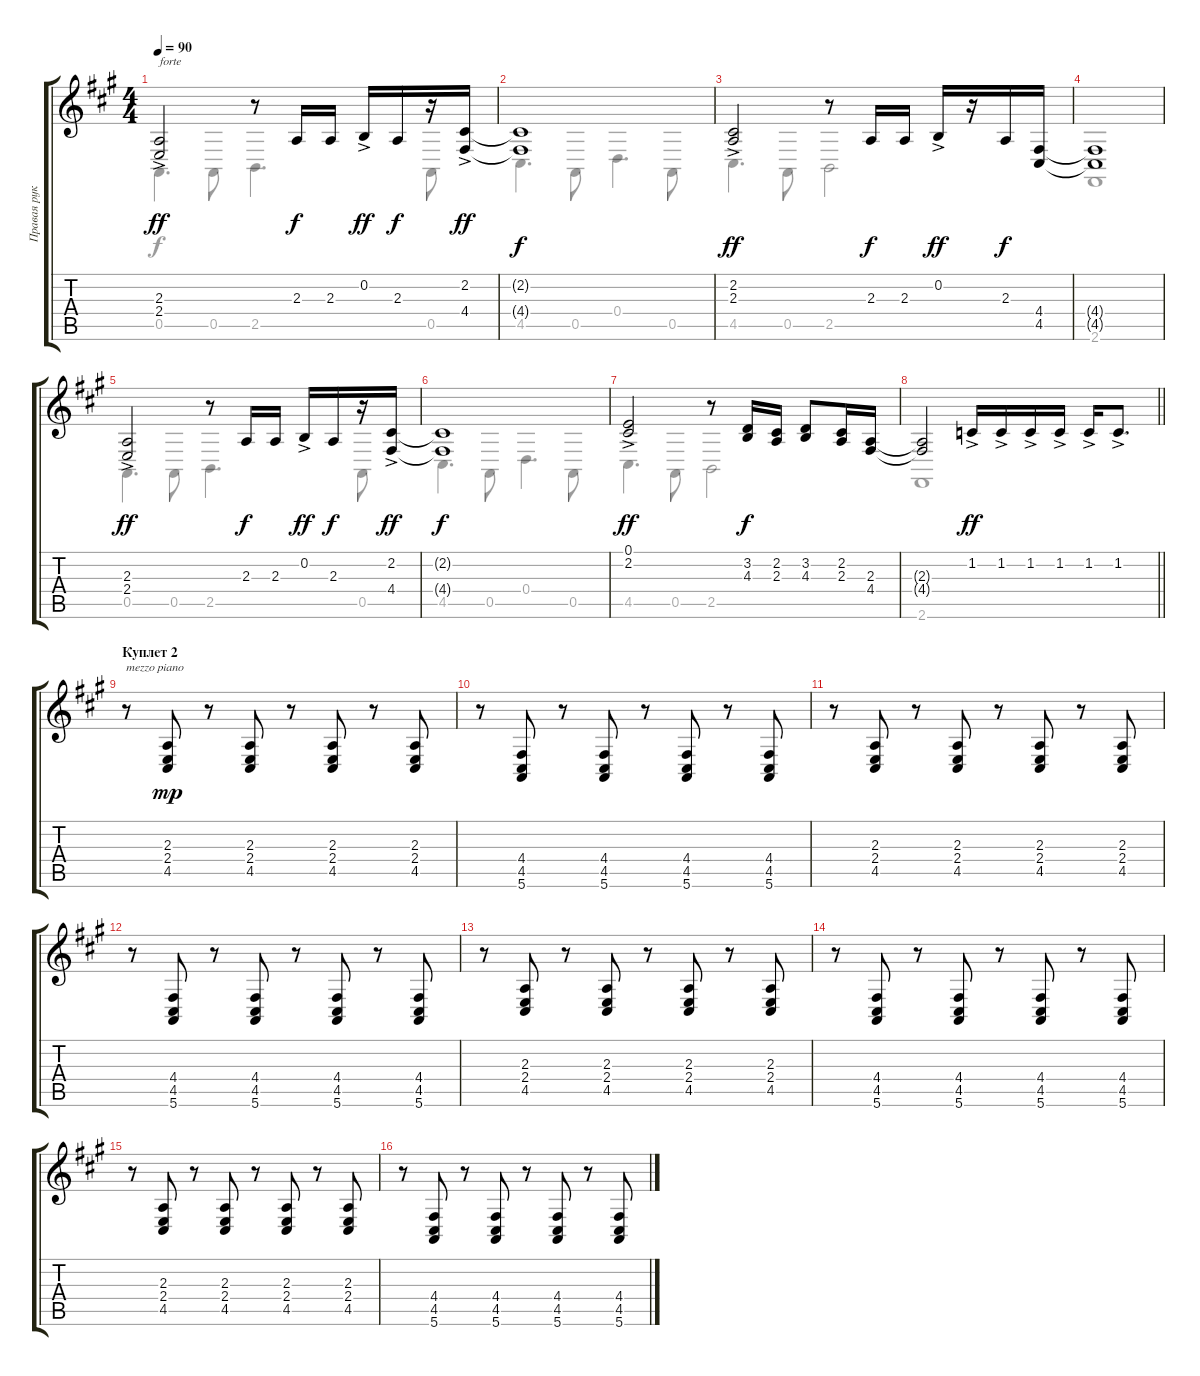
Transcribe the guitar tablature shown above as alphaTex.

\track ("Правая рука" "Правая рук") {instrument brightacousticpiano}
\staff {score tabs}
\tuning (E4 B3 G3 D3 A2 E2) {hide}
\voice
\ts (4 4)
\tempo 90
\clef g2
\ks a
(2.3{ac} 2.4{ac}).2{txt "forte" dy ff} r.8 2.3.16{dy f} 2.3.16 0.2{ac}.16{dy ff beam Up beam merge} 2.3.16{dy f beam Up} r.16 (2.2{ac} 4.4{ac}).16{dy ff} |
(2.2{t} 4.4{t}).1{dy f} |
(2.2{ac} 2.3{ac}).2{dy ff} r.8 2.3.16{dy f} 2.3.16 0.2{ac}.16{dy ff} r.16 2.3.16{dy f} (4.4 4.5).16 |
(4.4{t} 4.5{t}).1 |
(2.3{ac} 2.4{ac}).2{dy ff} r.8 2.3.16{dy f} 2.3.16 0.2{ac}.16{dy ff beam Up beam merge} 2.3.16{dy f beam Up} r.16 (2.2{ac} 4.4{ac}).16{dy ff} |
(2.2{t} 4.4{t}).1{dy f} |
(0.1{ac} 2.2{ac}).2{dy ff} r.8 (3.2 4.3).16{dy f} (2.2 2.3).16 (3.2 4.3).8 (2.2 2.3).16 (2.3 4.4).16 |
\barLineRight lightlight
(2.3{t} 4.4{t}).2 1.2{ac}.16{dy ff} 1.2{ac}.16 1.2{ac}.16 1.2{ac}.16 1.2{ac}.16 1.2{ac}.8{d} |
\section ("" "Куплет 2")
r.8{txt "mezzo piano"} (2.3 2.4 4.5).8{dy mp} r.8 (2.3 2.4 4.5).8 r.8 (2.3 2.4 4.5).8 r.8 (2.3 2.4 4.5).8 |
r.8 (4.4 4.5 5.6).8 r.8 (4.4 4.5 5.6).8 r.8 (4.4 4.5 5.6).8 r.8 (4.4 4.5 5.6).8 |
r.8 (2.3 2.4 4.5).8 r.8 (2.3 2.4 4.5).8 r.8 (2.3 2.4 4.5).8 r.8 (2.3 2.4 4.5).8 |
r.8 (4.4 4.5 5.6).8 r.8 (4.4 4.5 5.6).8 r.8 (4.4 4.5 5.6).8 r.8 (4.4 4.5 5.6).8 |
r.8 (2.3 2.4 4.5).8 r.8 (2.3 2.4 4.5).8 r.8 (2.3 2.4 4.5).8 r.8 (2.3 2.4 4.5).8 |
r.8 (4.4 4.5 5.6).8 r.8 (4.4 4.5 5.6).8 r.8 (4.4 4.5 5.6).8 r.8 (4.4 4.5 5.6).8 |
r.8 (2.3 2.4 4.5).8 r.8 (2.3 2.4 4.5).8 r.8 (2.3 2.4 4.5).8 r.8 (2.3 2.4 4.5).8 |
r.8 (4.4 4.5 5.6).8 r.8 (4.4 4.5 5.6).8 r.8 (4.4 4.5 5.6).8 r.8 (4.4 4.5 5.6).8
\voice
\clef g2
\ottava regular
\simile none
\ks a
0.5.4{d dy f} 0.5.8 2.5.4{d} 0.5.8 |
4.5.4{d} 0.5.8 0.4.4{d} 0.5.8 |
4.5.4{d} 0.5.8 2.5.2 |
2.6.1 |
0.5.4{d} 0.5.8 2.5.4{d} 0.5.8 |
4.5.4{d} 0.5.8 0.4.4{d} 0.5.8 |
4.5.4{d} 0.5.8 2.5.2 |
\barLineRight lightlight
2.6.1 |
|
|
|
|
|
|
|
